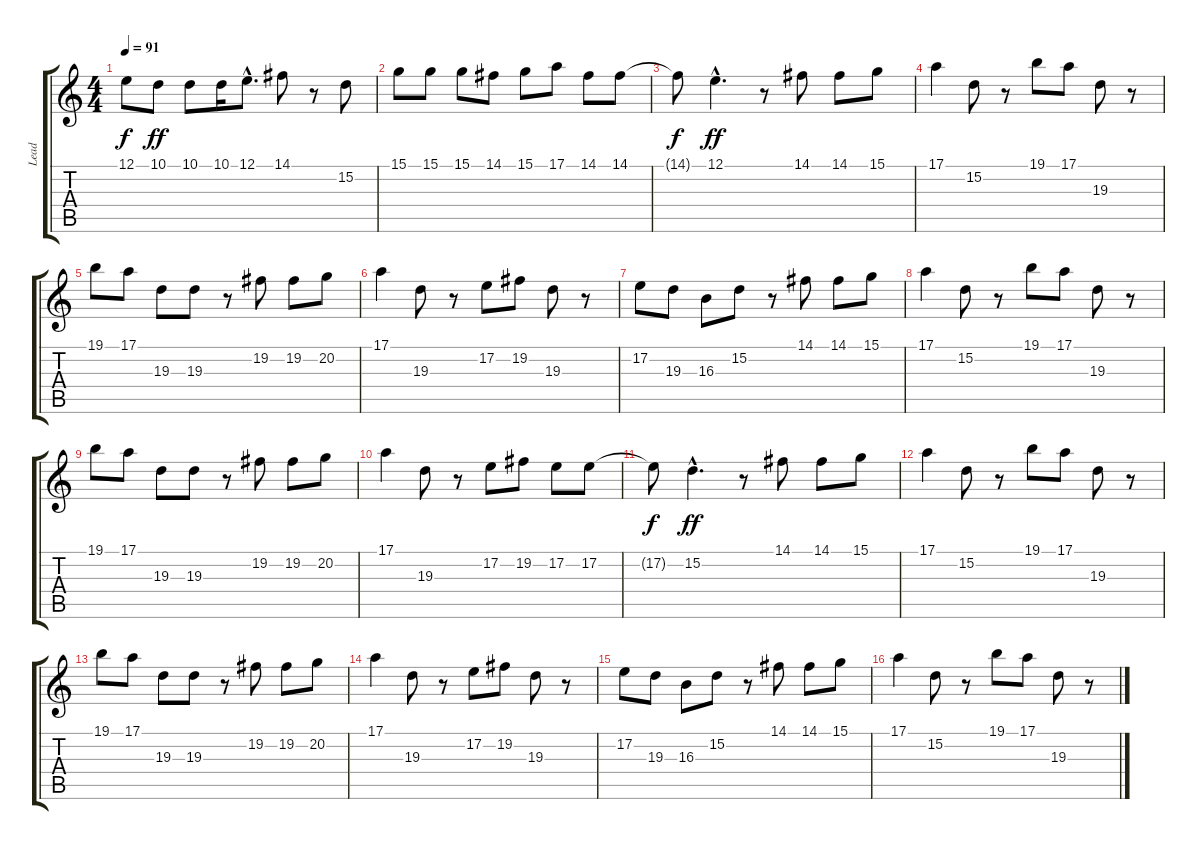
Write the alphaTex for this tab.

\track ("Lead" "Lead") {instrument clarinet}
\staff {score tabs}
\tuning (E4 B3 G3 D3 A2 E2) {hide}
\ts (4 4)
\tempo 91
\clef g2
\ks c
12.1{t}.8{dy f} 10.1.8{dy ff} 10.1.8 10.1.16 12.1{hac}.8{d} 14.1.8 r.8 15.2.8 |
15.1.8 15.1.8 15.1.8 14.1.8 15.1.8 17.1.8 14.1.8 14.1.8 |
14.1{t}.8{dy f} 12.1{hac}.4{d dy ff} r.8 14.1.8 14.1.8 15.1.8 |
17.1.4 15.2.8 r.8 19.1.8 17.1.8 19.3.8 r.8 |
19.1.8 17.1.8 19.3.8 19.3.8 r.8 19.2.8 19.2.8 20.2.8 |
17.1.4 19.3.8 r.8 17.2.8 19.2.8 19.3.8 r.8 |
17.2.8 19.3.8 16.3.8 15.2.8 r.8 14.1.8 14.1.8 15.1.8 |
17.1.4 15.2.8 r.8 19.1.8 17.1.8 19.3.8 r.8 |
19.1.8 17.1.8 19.3.8 19.3.8 r.8 19.2.8 19.2.8 20.2.8 |
17.1.4 19.3.8 r.8 17.2.8 19.2.8 17.2.8 17.2.8 |
17.2{t}.8{dy f} 15.2{hac}.4{d dy ff} r.8 14.1.8 14.1.8 15.1.8 |
17.1.4 15.2.8 r.8 19.1.8 17.1.8 19.3.8 r.8 |
19.1.8 17.1.8 19.3.8 19.3.8 r.8 19.2.8 19.2.8 20.2.8 |
17.1.4 19.3.8 r.8 17.2.8 19.2.8 19.3.8 r.8 |
17.2.8 19.3.8 16.3.8 15.2.8 r.8 14.1.8 14.1.8 15.1.8 |
17.1.4 15.2.8 r.8 19.1.8 17.1.8 19.3.8 r.8
